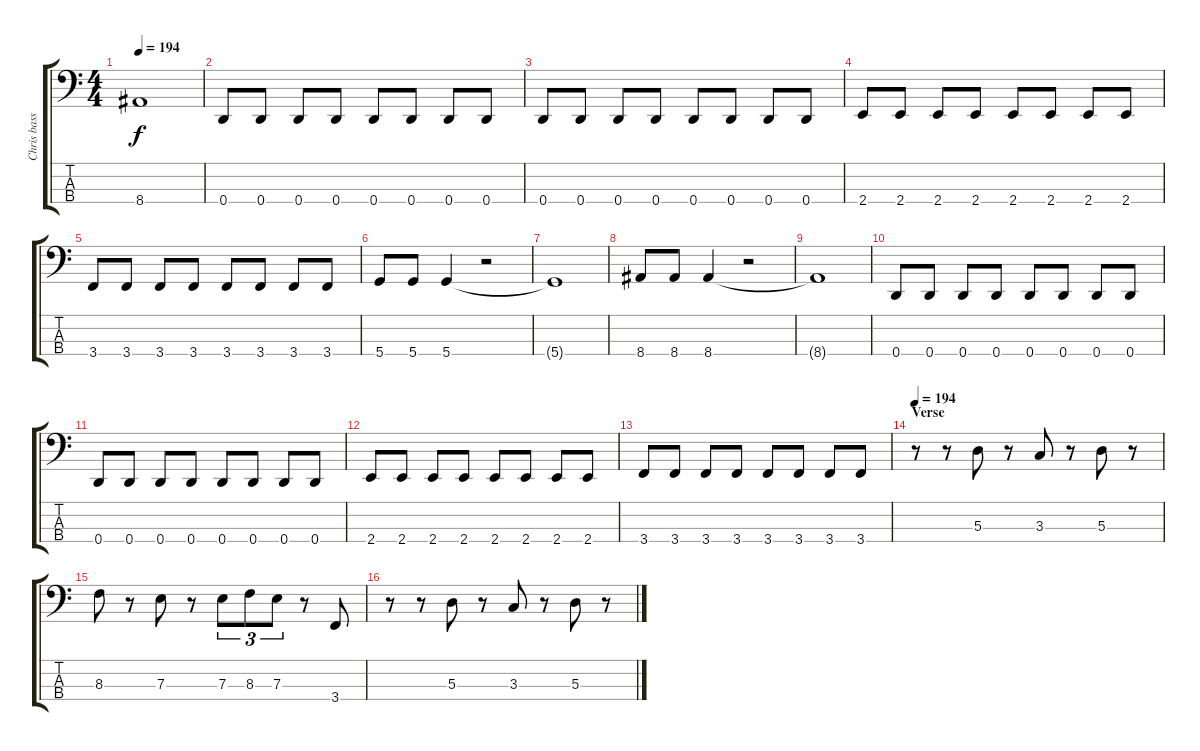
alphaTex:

\track ("Chris bass" "Chris bass") {instrument electricbasspick}
\staff {score tabs}
\tuning (G2 D2 A1 D1) {hide}
\ts (4 4)
\tempo 194
\clef f4
\ks c
8.4{t}.1{dy f} |
0.4.8 0.4.8 0.4.8 0.4.8 0.4.8 0.4.8 0.4.8 0.4.8 |
0.4.8 0.4.8 0.4.8 0.4.8 0.4.8 0.4.8 0.4.8 0.4.8 |
2.4.8 2.4.8 2.4.8 2.4.8 2.4.8 2.4.8 2.4.8 2.4.8 |
3.4.8 3.4.8 3.4.8 3.4.8 3.4.8 3.4.8 3.4.8 3.4.8 |
5.4.8 5.4.8 5.4.4 r.2 |
5.4{t}.1 |
8.4.8 8.4.8 8.4.4 r.2 |
8.4{t}.1 |
0.4.8 0.4.8 0.4.8 0.4.8 0.4.8 0.4.8 0.4.8 0.4.8 |
0.4.8 0.4.8 0.4.8 0.4.8 0.4.8 0.4.8 0.4.8 0.4.8 |
2.4.8 2.4.8 2.4.8 2.4.8 2.4.8 2.4.8 2.4.8 2.4.8 |
3.4.8 3.4.8 3.4.8 3.4.8 3.4.8 3.4.8 3.4.8 3.4.8 |
\section ("" "Verse")
\tempo 194
r.8 r.8 5.3.8 r.8 3.3.8 r.8 5.3.8 r.8 |
8.3.8 r.8 7.3.8 r.8 7.3.8{tu (3 2)} 8.3.8{tu (3 2)} 7.3.8{tu (3 2)} r.8 3.4.8 |
r.8 r.8 5.3.8 r.8 3.3.8 r.8 5.3.8 r.8
